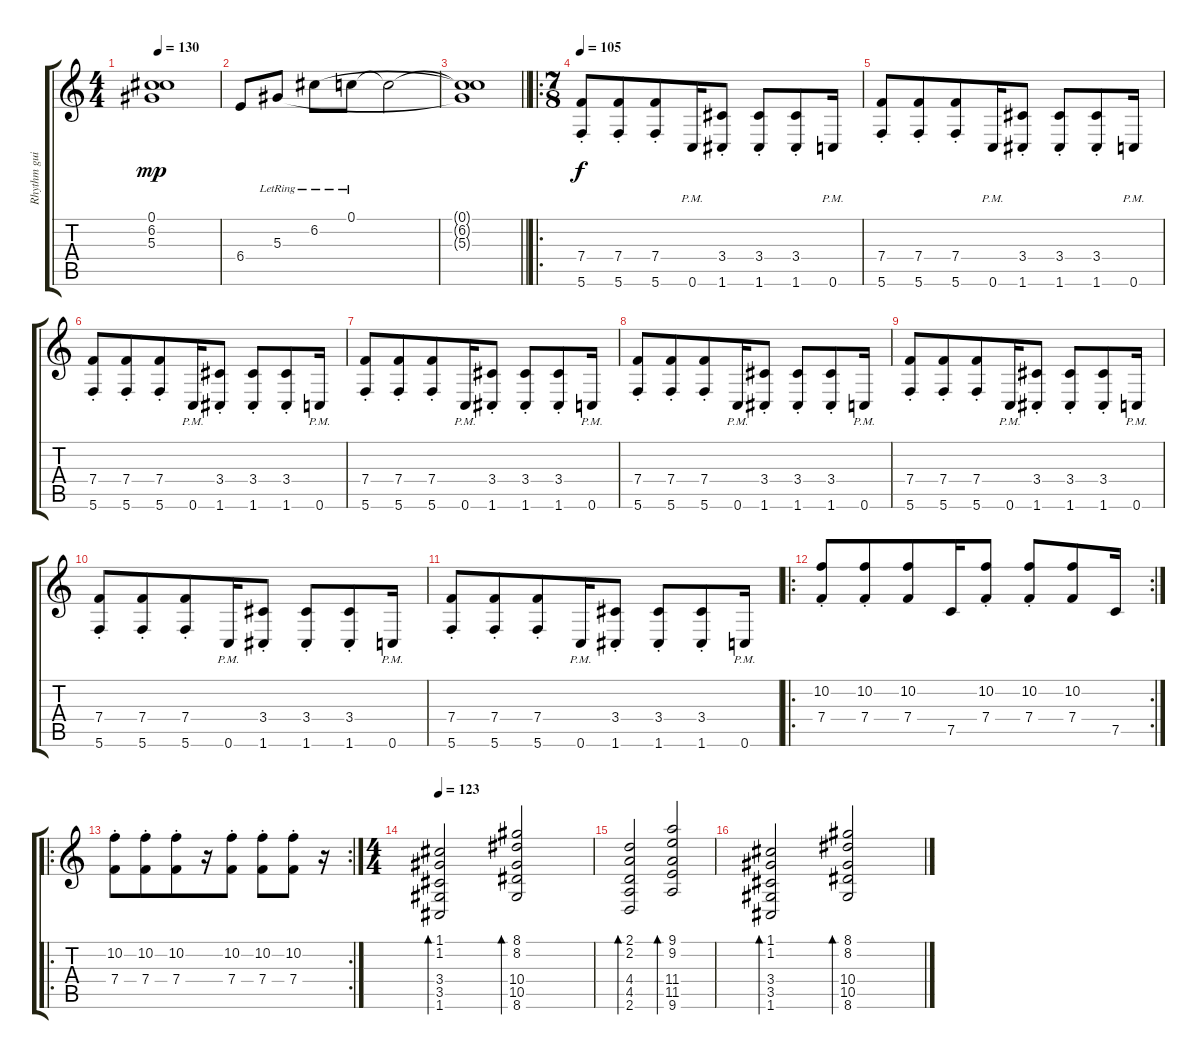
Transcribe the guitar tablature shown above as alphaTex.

\track ("Rhythm guitar (Left)" "Rhythm gui") {instrument distortionguitar}
\staff {score tabs}
\tuning (C4 G3 Eb3 Bb2 F2 C2) {hide}
\ts (4 4)
\tempo 130
\clef g2
\ks c
(0.1{t} 6.2{t} 5.3{t}).1{dy mp volume 5} |
6.4.8{volume 9} 5.3{lr}.8 6.2{lr}.8 0.1{lr}.8 0.1{t}.2 |
\barLineRight lightlight
(0.1{t} 6.2{t} 5.3{t}).1{volume 5} |
\ro
\ts (7 8)
\tempo 105
(7.4{st} 5.6{st}).8{dy f volume 11} (7.4{st} 5.6{st}).8 (7.4{st} 5.6{st}).8 0.6{pm}.16 (3.4{st} 1.6{st}).8 (3.4{st} 1.6{st}).8 (3.4{st} 1.6{st}).8 0.6{pm}.16 |
(7.4{st} 5.6{st}).8 (7.4{st} 5.6{st}).8 (7.4{st} 5.6{st}).8 0.6{pm}.16 (3.4{st} 1.6{st}).8 (3.4{st} 1.6{st}).8 (3.4{st} 1.6{st}).8 0.6{pm}.16 |
(7.4{st} 5.6{st}).8 (7.4{st} 5.6{st}).8 (7.4{st} 5.6{st}).8 0.6{pm}.16 (3.4{st} 1.6{st}).8 (3.4{st} 1.6{st}).8 (3.4{st} 1.6{st}).8 0.6{pm}.16 |
(7.4{st} 5.6{st}).8 (7.4{st} 5.6{st}).8 (7.4{st} 5.6{st}).8 0.6{pm}.16 (3.4{st} 1.6{st}).8 (3.4{st} 1.6{st}).8 (3.4{st} 1.6{st}).8 0.6{pm}.16 |
(7.4{st} 5.6{st}).8 (7.4{st} 5.6{st}).8 (7.4{st} 5.6{st}).8 0.6{pm}.16 (3.4{st} 1.6{st}).8 (3.4{st} 1.6{st}).8 (3.4{st} 1.6{st}).8 0.6{pm}.16 |
(7.4{st} 5.6{st}).8 (7.4{st} 5.6{st}).8 (7.4{st} 5.6{st}).8 0.6{pm}.16 (3.4{st} 1.6{st}).8 (3.4{st} 1.6{st}).8 (3.4{st} 1.6{st}).8 0.6{pm}.16 |
(7.4{st} 5.6{st}).8 (7.4{st} 5.6{st}).8 (7.4{st} 5.6{st}).8 0.6{pm}.16 (3.4{st} 1.6{st}).8 (3.4{st} 1.6{st}).8 (3.4{st} 1.6{st}).8 0.6{pm}.16 |
(7.4{st} 5.6{st}).8 (7.4{st} 5.6{st}).8 (7.4{st} 5.6{st}).8 0.6{pm}.16 (3.4{st} 1.6{st}).8 (3.4{st} 1.6{st}).8 (3.4{st} 1.6{st}).8 0.6{pm}.16 |
\ro
\rc 2
(10.2{st} 7.4{st}).8 (10.2{st} 7.4{st}).8 (10.2 7.4).8 7.5.16 (10.2{st} 7.4{st}).8 (10.2{st} 7.4{st}).8 (10.2 7.4).8 7.5.16 |
\ro
\rc 2
(10.2{st} 7.4{st}).8 (10.2{st} 7.4{st}).8 (10.2{st} 7.4{st}).8 r.16 (10.2{st} 7.4{st}).8 (10.2{st} 7.4{st}).8 (10.2{st} 7.4{st}).8 r.16 |
\ts (4 4)
\tempo 123
(1.1 1.2 3.4 3.5 1.6).2{bd 60} (8.1 8.2 10.4 10.5 8.6).2{bd 60} |
(2.1 2.2 4.4 4.5 2.6).2{bd 60} (9.1 9.2 11.4 11.5 9.6).2{bd 60} |
(1.1 1.2 3.4 3.5 1.6).2{bd 60} (8.1 8.2 10.4 10.5 8.6).2{bd 60}
